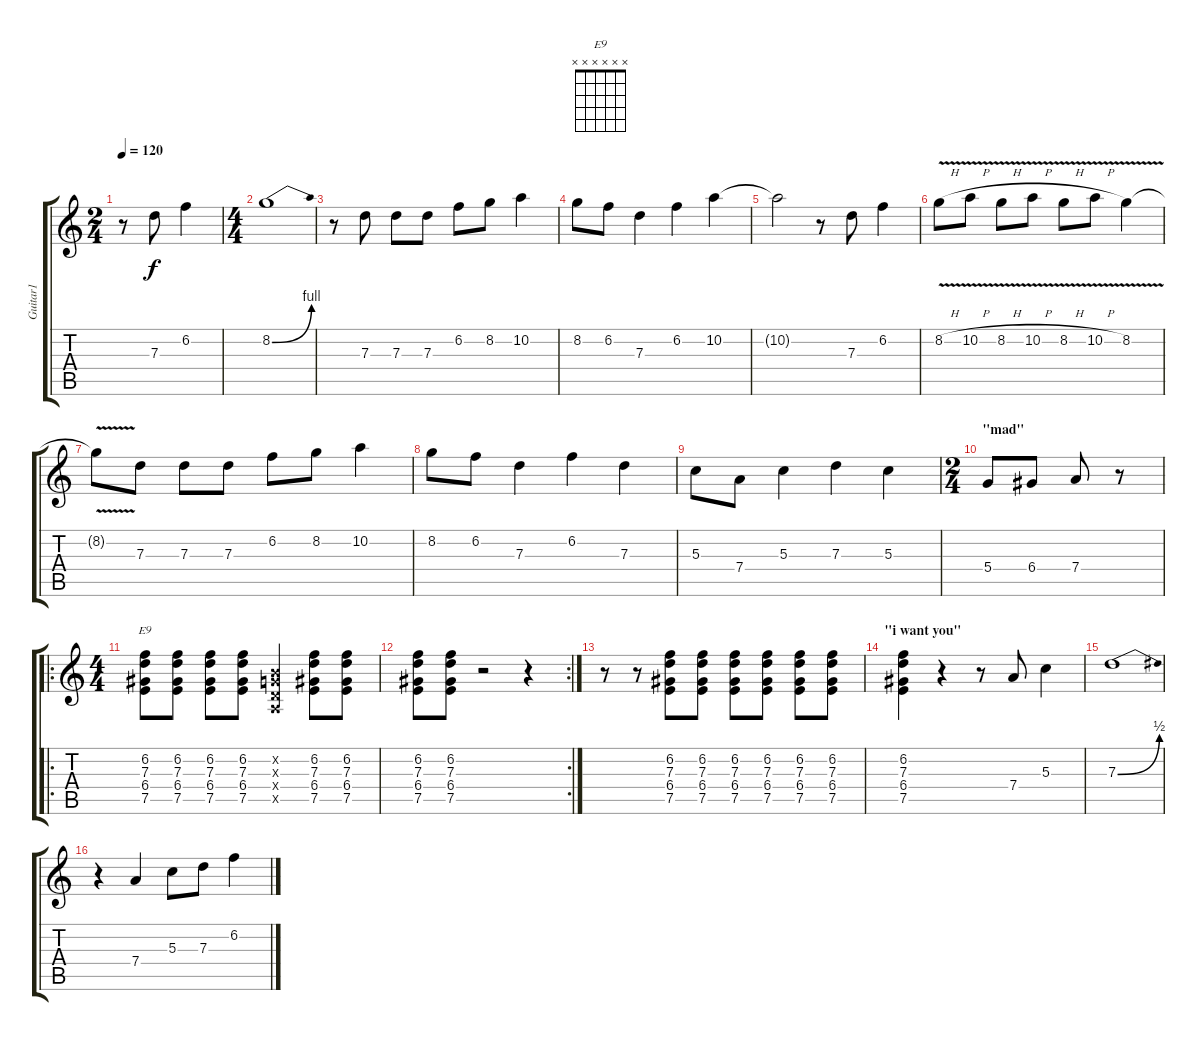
\track ("Guitar1" "Guitar1") {instrument acousticguitarnylon}
\staff {score tabs}
\tuning (E4 B3 G3 D3 A2 E2) {hide}
\chord ("E9" x x x x x x)
\ts (2 4)
\tempo 120
\clef g2
\ks c
r.8{dy f} 7.3.8 6.2.4 |
\ts (4 4)
8.2{be (bend 0 0 60 4)}.1 |
r.8 7.3.8 7.3.8 7.3.8 6.2.8 8.2.8 10.2.4 |
8.2.8 6.2.8 7.3.4 6.2.4 10.2.4 |
10.2{t}.2 r.8 7.3.8 6.2.4 |
8.2{v h}.8 10.2{v h}.8 8.2{v h}.8 10.2{v h}.8 8.2{v h}.8 10.2{v h}.8 8.2{v}.4 |
8.2{t}.8 7.3.8 7.3.8 7.3.8 6.2.8 8.2.8 10.2.4 |
8.2.8 6.2.8 7.3.4 6.2.4 7.3.4 |
5.3.8 7.4.8 5.3.4 7.3.4 5.3.4 |
\ts (2 4)
\section ("" "\"mad\"")
5.4.8 6.4.8 7.4.8 r.8 |
\ro
\ts (4 4)
(6.2 7.3 6.4 7.5).8{ch "E9"} (6.2 7.3 6.4 7.5).8 (6.2 7.3 6.4 7.5).8 (6.2 7.3 6.4 7.5).8 (0.2{x} 0.3{x} 0.4{x} 0.5{x}).4 (6.2 7.3 6.4 7.5).8 (6.2 7.3 6.4 7.5).8 |
\rc 2
(6.2 7.3 6.4 7.5).8 (6.2 7.3 6.4 7.5).8 r.2 r.4 |
r.8 r.8 (6.2 7.3 6.4 7.5).8 (6.2 7.3 6.4 7.5).8 (6.2 7.3 6.4 7.5).8 (6.2 7.3 6.4 7.5).8 (6.2 7.3 6.4 7.5).8 (6.2 7.3 6.4 7.5).8 |
\section ("" "\"i want you\"")
(6.2 7.3 6.4 7.5).4 r.4 r.8 7.4.8 5.3.4 |
7.3{be (bend 0 0 60 2)}.1 |
r.4 7.4.4 5.3.8 7.3.8 6.2.4
